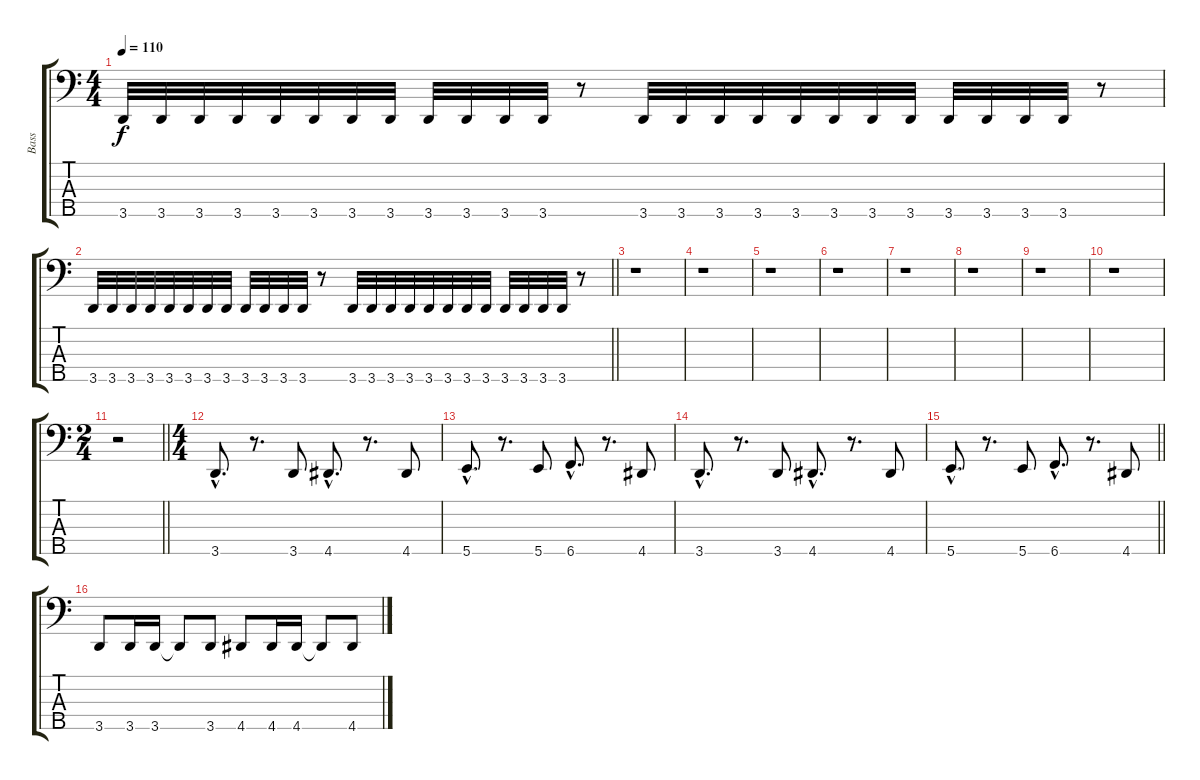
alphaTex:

\track ("Bass" "Bass") {instrument electricbasspick}
\staff {score tabs}
\tuning (G2 D2 A1 E1 B0) {hide}
\ts (4 4)
\tempo 110
\clef f4
\ks c
3.5.32{dy f} 3.5.32 3.5.32 3.5.32 3.5.32 3.5.32 3.5.32 3.5.32 3.5.32 3.5.32 3.5.32 3.5.32 r.8 3.5.32 3.5.32 3.5.32 3.5.32 3.5.32 3.5.32 3.5.32 3.5.32 3.5.32 3.5.32 3.5.32 3.5.32 r.8 |
\barLineRight lightlight
3.5.32 3.5.32 3.5.32 3.5.32 3.5.32 3.5.32 3.5.32 3.5.32 3.5.32 3.5.32 3.5.32 3.5.32 r.8 3.5.32 3.5.32 3.5.32 3.5.32 3.5.32 3.5.32 3.5.32 3.5.32 3.5.32 3.5.32 3.5.32 3.5.32 r.8 |
r.1 |
r.1 |
r.1 |
r.1 |
r.1 |
r.1 |
r.1 |
r.1 |
\ts (2 4)
\barLineRight lightlight
r.2 |
\ts (4 4)
3.5{hac}.8{d} r.8{d} 3.5.8 4.5{hac}.8{d} r.8{d} 4.5.8 |
5.5{hac}.8{d} r.8{d} 5.5.8 6.5{hac}.8{d} r.8{d} 4.5.8 |
3.5{hac}.8{d} r.8{d} 3.5.8 4.5{hac}.8{d} r.8{d} 4.5.8 |
\barLineRight lightlight
5.5{hac}.8{d} r.8{d} 5.5.8 6.5{hac}.8{d} r.8{d} 4.5.8 |
3.5.8 3.5.16 3.5.16 3.5{t}.8 3.5.8 4.5.8 4.5.16 4.5.16 4.5{t}.8 4.5.8
